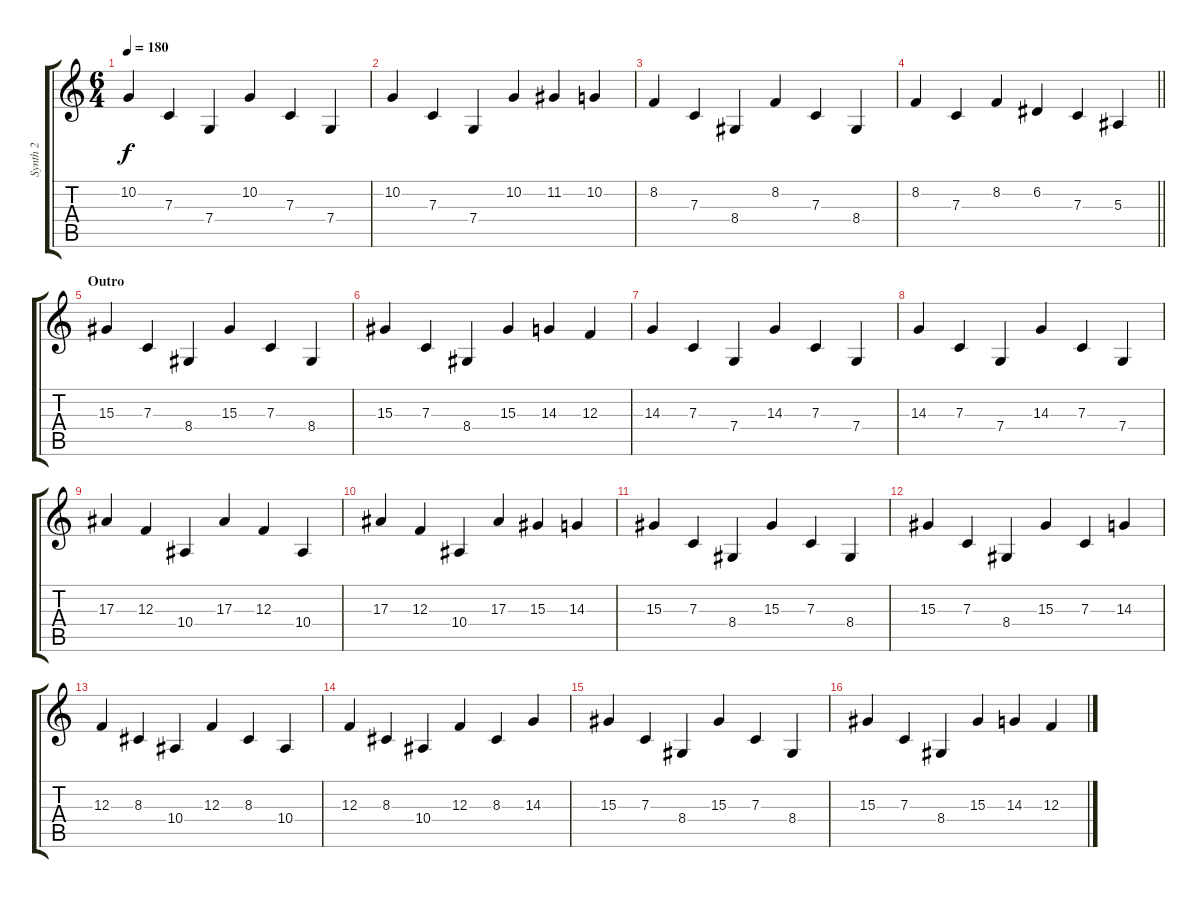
\track ("Synth 2" "Synth 2") {instrument acousticgrandpiano}
\staff {score tabs}
\tuning (D4 A3 F3 C3 G2 D2) {hide}
\ts (6 4)
\tempo 180
\clef g2
\ks c
10.2.4{dy f} 7.3.4 7.4.4 10.2.4 7.3.4 7.4.4 |
10.2.4 7.3.4 7.4.4 10.2.4 11.2.4 10.2.4 |
8.2.4 7.3.4 8.4.4 8.2.4 7.3.4 8.4.4 |
\barLineRight lightlight
8.2.4 7.3.4 8.2.4 6.2.4 7.3.4 5.3.4 |
\section ("" "Outro")
15.3.4{volume 13} 7.3.4 8.4.4 15.3.4 7.3.4 8.4.4 |
15.3.4 7.3.4 8.4.4 15.3.4 14.3.4 12.3.4 |
14.3.4 7.3.4 7.4.4 14.3.4 7.3.4 7.4.4 |
14.3.4 7.3.4 7.4.4 14.3.4 7.3.4 7.4.4 |
17.3.4 12.3.4 10.4.4 17.3.4 12.3.4 10.4.4 |
17.3.4 12.3.4 10.4.4 17.3.4 15.3.4 14.3.4 |
15.3.4 7.3.4 8.4.4 15.3.4 7.3.4 8.4.4 |
15.3.4 7.3.4 8.4.4 15.3.4 7.3.4 14.3.4 |
12.3.4 8.3.4 10.4.4 12.3.4 8.3.4 10.4.4 |
12.3.4 8.3.4 10.4.4 12.3.4 8.3.4 14.3.4 |
15.3.4 7.3.4 8.4.4 15.3.4 7.3.4 8.4.4 |
15.3.4 7.3.4 8.4.4 15.3.4 14.3.4 12.3.4
